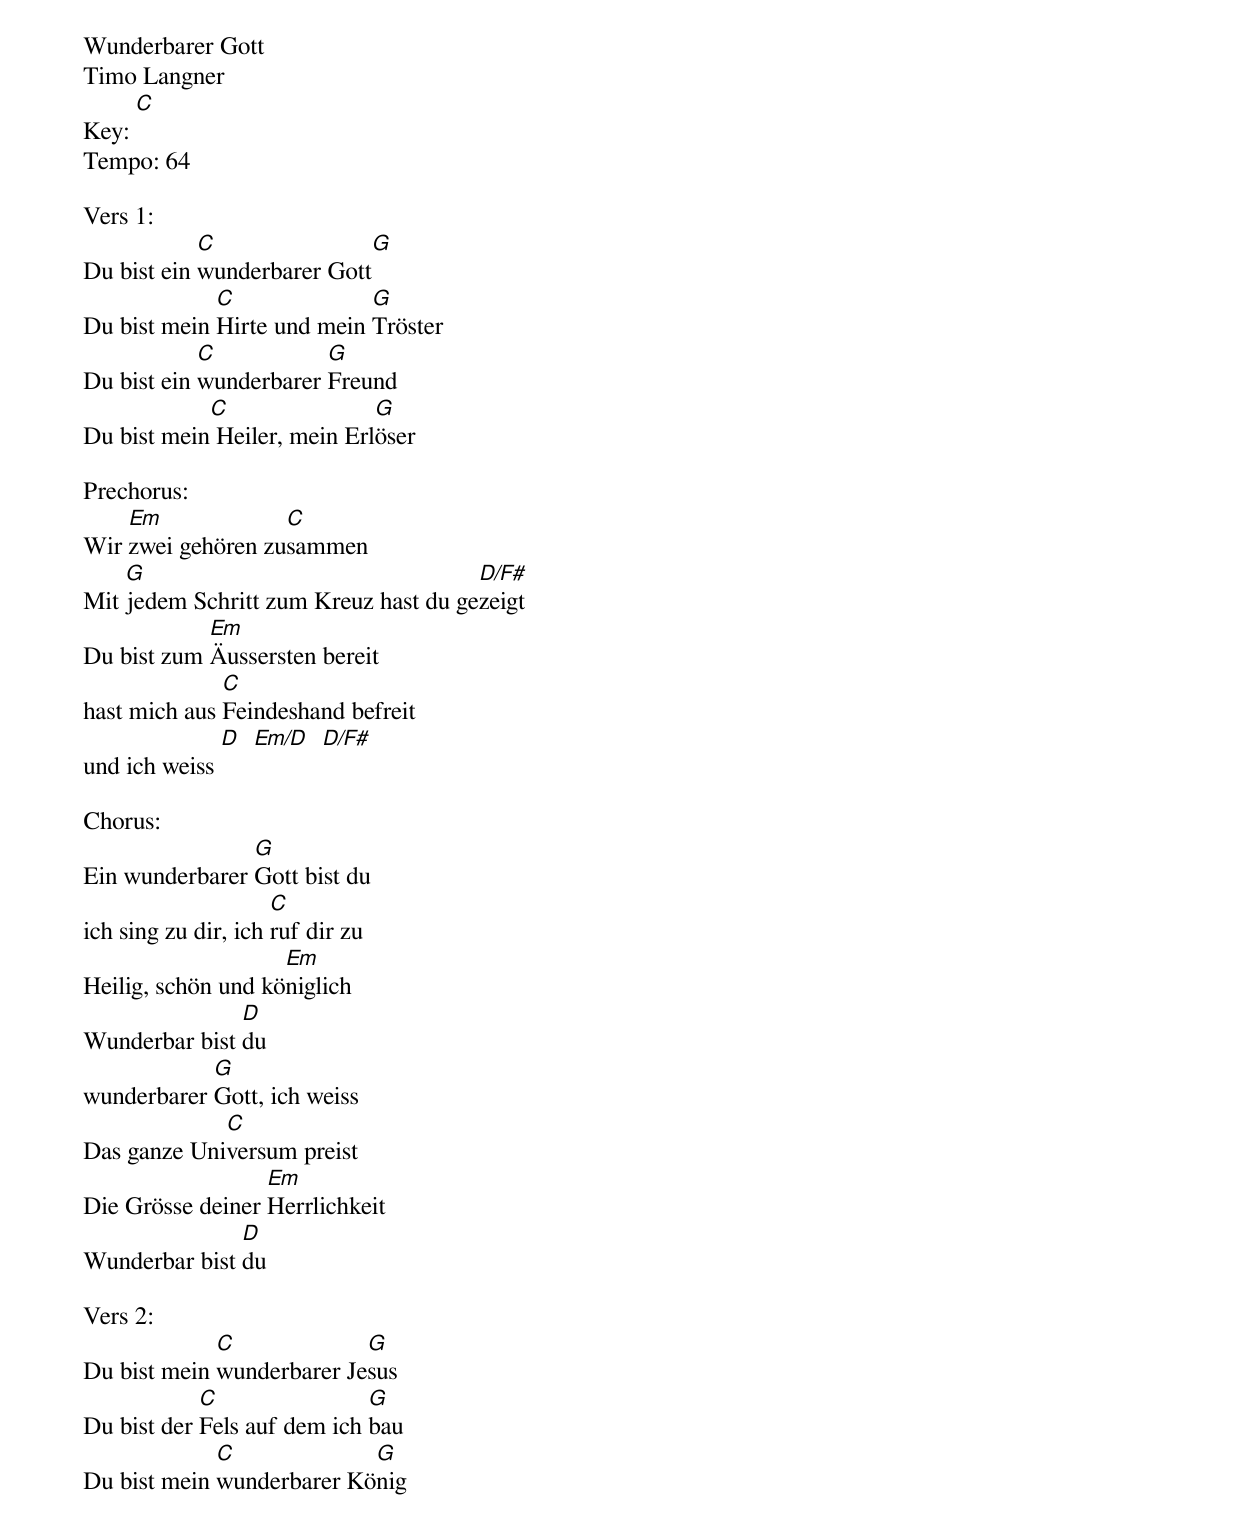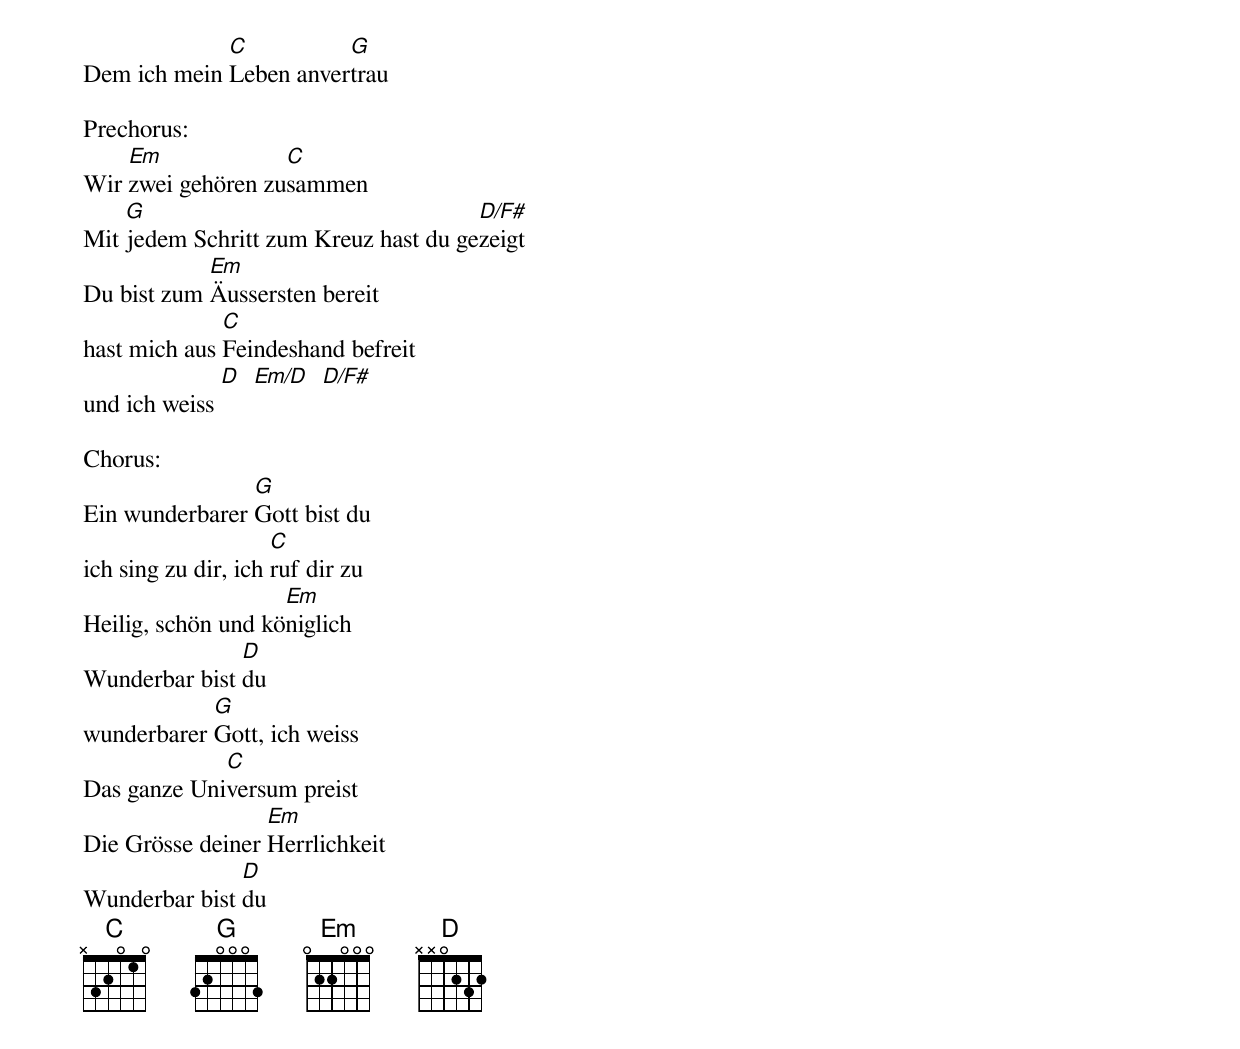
Wunderbarer Gott
Timo Langner
Key: [C]
Tempo: 64

Vers 1:
Du bist ein [C]wunderbarer Gott[G]
Du bist mein [C]Hirte und mein [G]Tröster
Du bist ein [C]wunderbarer [G]Freund
Du bist mein[C] Heiler, mein Erl[G]öser

Prechorus:
Wir [Em]zwei gehören zu[C]sammen
Mit [G]jedem Schritt zum Kreuz hast du ge[D/F#]zeigt
Du bist zum [Em]Äussersten bereit
hast mich aus [C]Feindeshand befreit
und ich weiss [D]  [Em/D]  [D/F#]

Chorus:
Ein wunderbarer [G]Gott bist du
ich sing zu dir, ich [C]ruf dir zu
Heilig, schön und kö[Em]niglich
Wunderbar bist [D]du
wunderbarer [G]Gott, ich weiss
Das ganze Uni[C]versum preist
Die Grösse deiner [Em]Herrlichkeit
Wunderbar bist [D]du

Vers 2:
Du bist mein [C]wunderbarer Je[G]sus
Du bist der [C]Fels auf dem ich [G]bau
Du bist mein [C]wunderbarer Kö[G]nig
Dem ich mein [C]Leben anver[G]trau

Prechorus:
Wir [Em]zwei gehören zu[C]sammen
Mit [G]jedem Schritt zum Kreuz hast du ge[D/F#]zeigt
Du bist zum [Em]Äussersten bereit
hast mich aus [C]Feindeshand befreit
und ich weiss [D]  [Em/D]  [D/F#]

Chorus:
Ein wunderbarer [G]Gott bist du
ich sing zu dir, ich [C]ruf dir zu
Heilig, schön und kö[Em]niglich
Wunderbar bist [D]du
wunderbarer [G]Gott, ich weiss
Das ganze Uni[C]versum preist
Die Grösse deiner [Em]Herrlichkeit
Wunderbar bist [D]du
